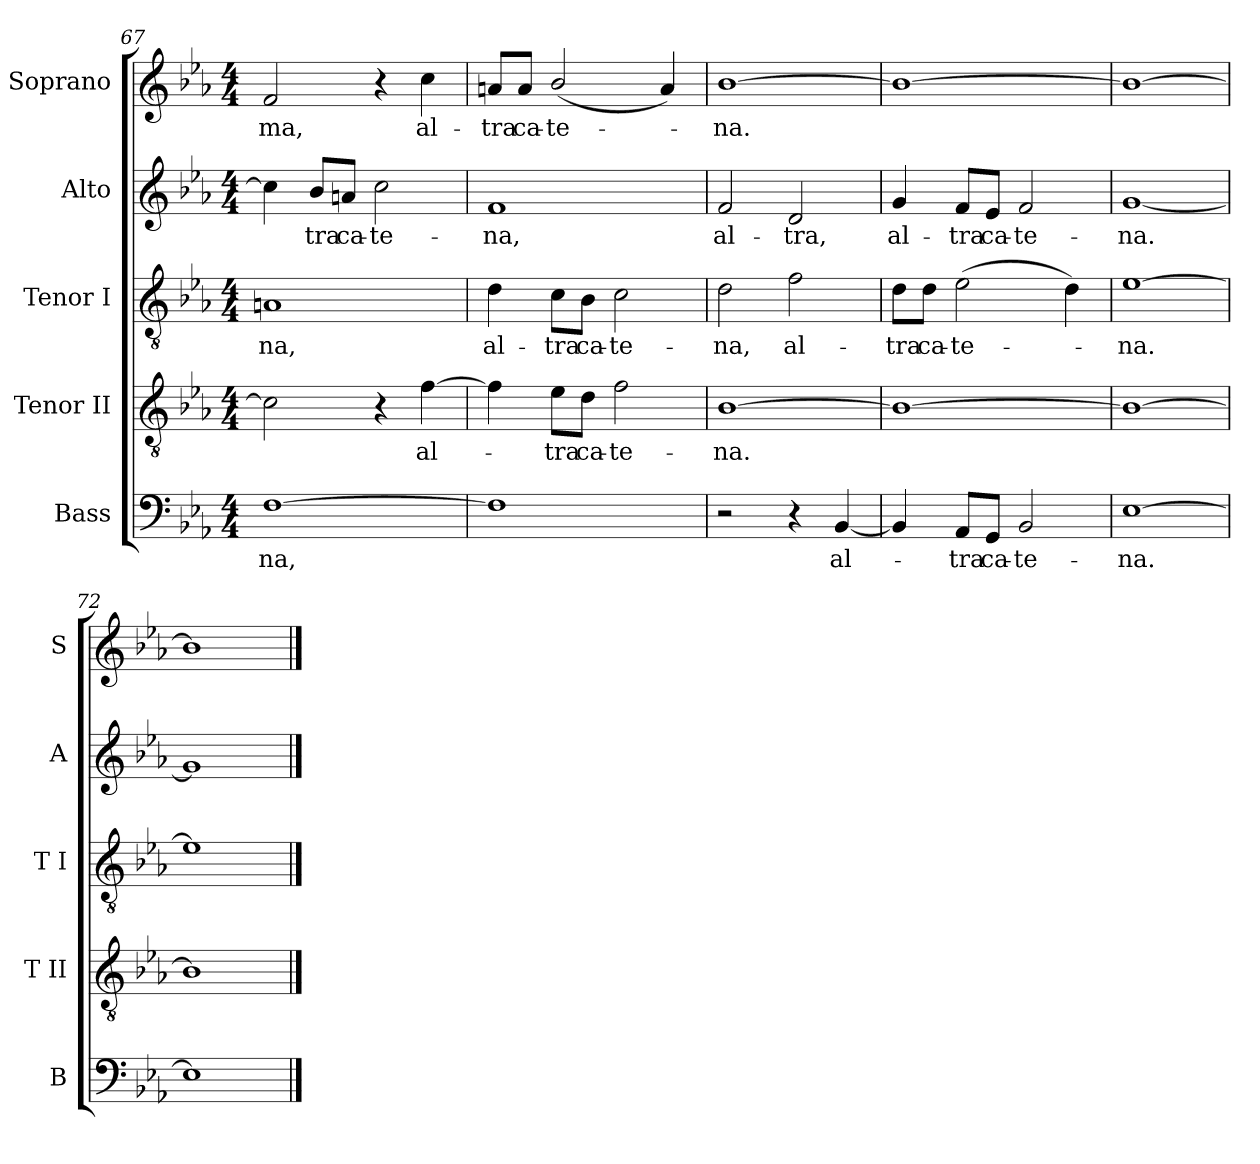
**kern	**text	**kern	**text	**kern	**text	**kern	**text	**kern	**text
*part5	*part5	*part4	*part4	*part3	*part3	*part2	*part2	*part1	*part1
*staff5	*staff5	*staff4	*staff4	*staff3	*staff3	*staff2	*staff2	*staff1	*staff1
*I"Bass	*	*I"Tenor II	*	*I"Tenor I	*	*I"Alto	*	*I"Soprano	*
*I'B	*	*I'T II	*	*I'T I	*	*I'A	*	*I'S	*
*clefF4	*	*clefGv2	*	*clefGv2	*	*clefG2	*	*clefG2	*
*k[b-e-a-]	*	*k[b-e-a-]	*	*k[b-e-a-]	*	*k[b-e-a-]	*	*k[b-e-a-]	*
*E-:	*	*E-:	*	*E-:	*	*E-:	*	*E-:	*
*M4/4	*	*M4/4	*	*M4/4	*	*M4/4	*	*M4/4	*
=67	=67	=67	=67	=67	=67	=67	=67	=67	=67
!	!LO:LY:b	!	!	!	!LO:LY:b	!	!	!	!LO:LY:b
[1F	-na,	2c]	.	1An	-na,	4cc]	.	2f	ma,
!	!	!	!	!	!	!	!LO:LY:b	!	!
.	.	.	.	.	.	8b-/L	tra	.	.
!	!	!	!	!	!	!	!LO:LY:b	!	!
.	.	.	.	.	.	8an/J	ca-	.	.
!	!	!	!	!	!	!	!LO:LY:b	!	!
.	.	4r	.	.	.	2cc	-te-	4r	.
!	!	!	!LO:LY:b	!	!	!	!	!	!LO:LY:b
.	.	[4f	al-	.	.	.	.	4cc	al-
=68	=68	=68	=68	=68	=68	=68	=68	=68	=68
!	!	!	!	!	!LO:LY:b	!	!LO:LY:b	!	!LO:LY:b
1F]	.	4f]	.	4d	al-	1f	-na,	8an/L	-tra
!	!	!	!	!	!	!	!	!	!LO:LY:b
.	.	.	.	.	.	.	.	8a/J	ca-
!	!	!	!LO:LY:b	!	!LO:LY:b	!	!	!	!LO:LY:b
.	.	8e-\L	tra	8c\L	-tra	.	.	(<2b-/	-te-
!	!	!	!LO:LY:b	!	!LO:LY:b	!	!	!	!
.	.	8d\J	ca-	8B-\J	ca-	.	.	.	.
!	!	!	!LO:LY:b	!	!LO:LY:b	!	!	!	!
.	.	2f	-te-	2c	-te-	.	.	.	.
.	.	.	.	.	.	.	.	4a)	.
=69	=69	=69	=69	=69	=69	=69	=69	=69	=69
!	!	!	!LO:LY:b	!	!LO:LY:b	!	!LO:LY:b	!	!LO:LY:b
2r	.	[1B-	-na.	2d	-na,	2f	al-	[1b-	na.
!	!	!	!	!	!LO:LY:b	!	!LO:LY:b	!	!
4r	.	.	.	2f	al-	2d	-tra,	.	.
!	!LO:LY:b	!	!	!	!	!	!	!	!
[4BB-	al-	.	.	.	.	.	.	.	.
=70	=70	=70	=70	=70	=70	=70	=70	=70	=70
!	!	!	!	!	!LO:LY:b	!	!LO:LY:b	!	!
4BB-]	.	1B-_	.	8d\L	-tra	4g	al-	1b-_	.
!	!	!	!	!	!LO:LY:b	!	!	!	!
.	.	.	.	8d\J	ca-	.	.	.	.
!	!LO:LY:b	!	!	!	!LO:LY:b	!	!LO:LY:b	!	!
8AA-/L	tra	.	.	(>2e-	-te-	8f/L	-tra	.	.
!	!LO:LY:b	!	!	!	!	!	!LO:LY:b	!	!
8GG/J	ca-	.	.	.	.	8e-/J	ca-	.	.
!	!LO:LY:b	!	!	!	!	!	!LO:LY:b	!	!
2BB-	-te-	.	.	.	.	2f	-te-	.	.
.	.	.	.	4d)	.	.	.	.	.
=71	=71	=71	=71	=71	=71	=71	=71	=71	=71
!	!LO:LY:b	!	!	!	!LO:LY:b	!	!LO:LY:b	!	!
[1E-	-na.	1B-_	.	[1e-	na.	[1g	-na.	1b-_	.
=72	=72	=72	=72	=72	=72	=72	=72	=72	=72
1E-]	.	1B-]	.	1e-]	.	1g]	.	1b-]	.
==	==	==	==	==	==	==	==	==	==
*-	*-	*-	*-	*-	*-	*-	*-	*-	*-
